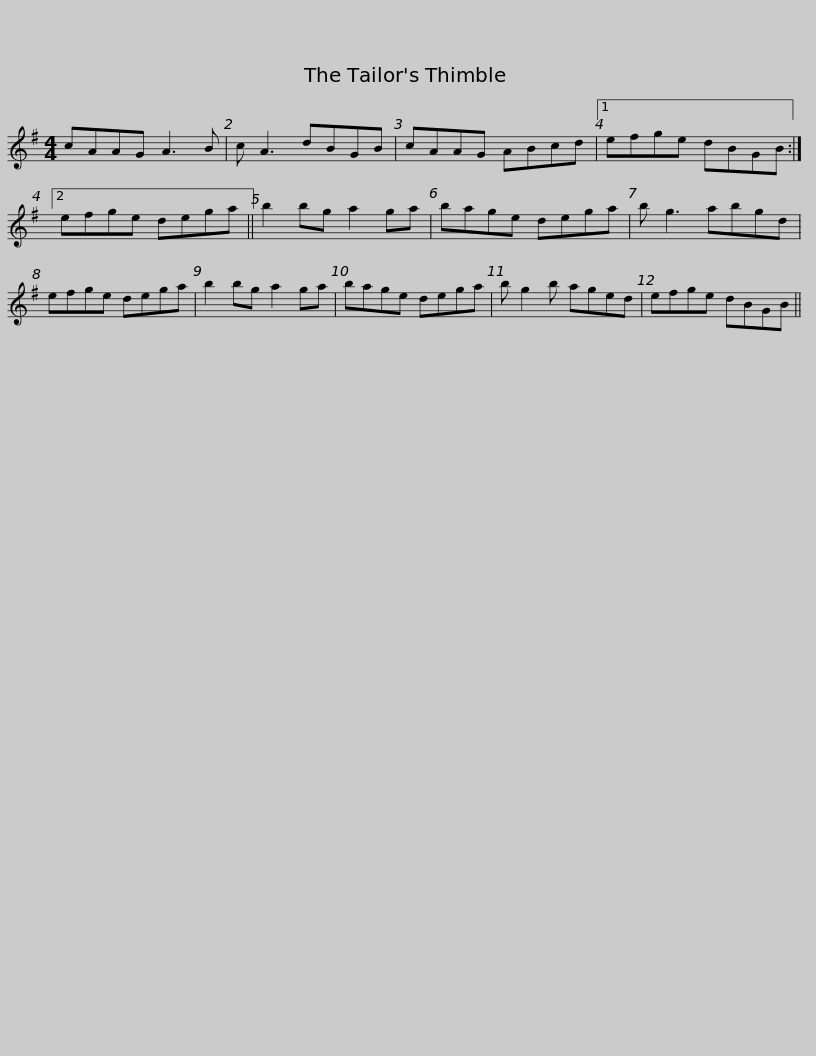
X:1
L:1/8
M:4/4
I:linebreak $
K:G
V:1 treble
V:1
 cAAG A3 B | c A3 dBGB | cAAG ABcd |1 efge dBGB :|2 efge dega ||$ %5
 b2 bg a2 ga | bage dega | b g3 abgd | efge dega | b2 bg a2 ga |$ %10
 bage dega | b g2 b aged | efge dBGB || %13
